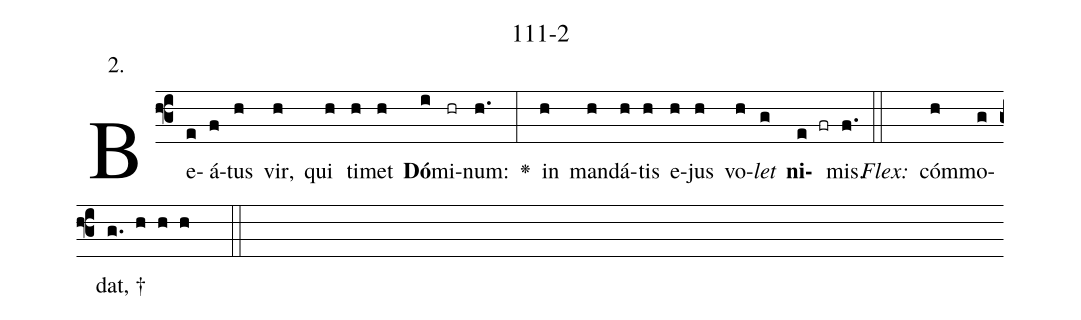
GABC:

name: 111-2;
annotation: 2.;
%%
(f3)Be(e)á(f)tus(h) vir,(h) qui(h) ti(h)met(h) <b>Dó</b>(i)mi(hr)num:(h.) <v>\greheightstar</v>(:) in(h) man(h)dá(h)tis(h) e(h)jus(h) vo(h)<i>let</i>(g) <b>ni</b>(e fr)mis.(f.) (::)
<i>Flex:</i>()  cóm(h)mo(g)dat, †(g. h h h  ::)

%E(h) u(h) o(h) u(g) a(e) e.(f.) (::)
